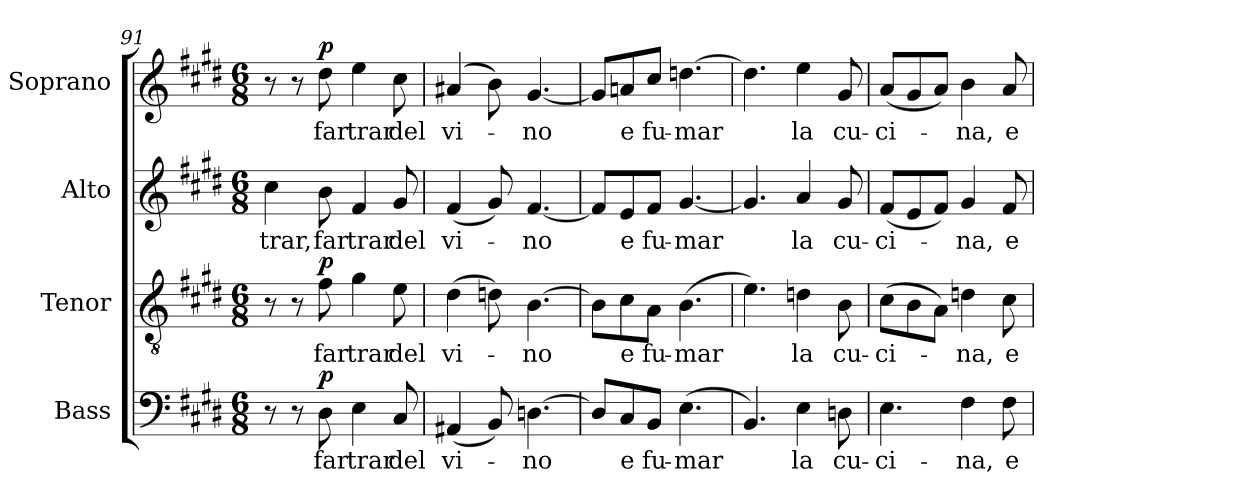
**kern	**text	**dynam	**kern	**text	**dynam	**kern	**text	**kern	**text	**dynam
*part4	*part4	*part4	*part3	*part3	*part3	*part2	*part2	*part1	*part1	*part1
*staff4	*staff4	*staff4	*staff3	*staff3	*staff3	*staff2	*staff2	*staff1	*staff1	*staff1
*I"Bass	*	*	*I"Tenor	*	*	*I"Alto	*	*I"Soprano	*	*
*I'B.	*	*	*I'T.	*	*	*I'A.	*	*I'S.	*	*
*clefF4	*	*	*clefGv2	*	*	*clefG2	*	*clefG2	*	*
*	*	*	*ITrd7c12	*	*	*	*	*	*	*
*k[f#c#g#d#]	*	*	*k[f#c#g#d#]	*	*	*k[f#c#g#d#]	*	*k[f#c#g#d#]	*	*
*E:	*	*	*E:	*	*	*E:	*	*E:	*	*
*M6/8	*	*	*M6/8	*	*	*M6/8	*	*M6/8	*	*
=91	=91	=91	=91	=91	=91	=91	=91	=91	=91	=91
!	!	!	!	!	!	!	!LO:LY:b:color=#000000	!	!	!
8r	.	.	8r	.	.	4cc#i\	trar,	8r	.	.
8r	.	.	8r	.	.	.	.	8r	.	.
!	!LO:LY:b:color=#000000	!	!	!	!	!	!	!	!	!
!	!	!	!	!LO:LY:b:color=#000000	!	!	!	!	!	!
!	!	!	!	!	!	!	!LO:LY:b:color=#000000	!	!	!
!	!	!	!	!	!	!	!	!	!LO:LY:b:color=#000000	!
8D#i\	far	p	8F#i\	far	p	8bi\	far	8dd#i\	far	p
!	!LO:LY:b:color=#000000	!	!	!	!	!	!	!	!	!
!	!	!	!	!LO:LY:b:color=#000000	!	!	!	!	!	!
!	!	!	!	!	!	!	!LO:LY:b:color=#000000	!	!	!
!	!	!	!	!	!	!	!	!	!LO:LY:b:color=#000000	!
4Ei\	trar	.	4G#i\	trar	.	4f#i/	trar	4eei\	trar	.
!	!LO:LY:b:color=#000000	!	!	!	!	!	!	!	!	!
!	!	!	!	!LO:LY:b:color=#000000	!	!	!	!	!	!
!	!	!	!	!	!	!	!LO:LY:b:color=#000000	!	!	!
!	!	!	!	!	!	!	!	!	!LO:LY:b:color=#000000	!
8C#i/	del	.	8Ei\	del	.	8g#i/	del	8cc#i\	del	.
!!LO:LB:g=z
=92	=92	=92	=92	=92	=92	=92	=92	=92	=92	=92
!	!LO:LY:b:color=#000000	!	!	!	!	!	!	!	!	!
!	!	!	!	!LO:LY:b:color=#000000	!	!	!	!	!	!
!	!	!	!	!	!	!	!LO:LY:b:color=#000000	!	!	!
!	!	!	!	!	!	!	!	!	!LO:LY:b:color=#000000	!
(4AA#Xi/	vi-	.	(4D#i\	vi-	.	(4f#i/	vi-	(4a#Xi/	vi-	.
8BBi/)	.	.	8Dni\)	.	.	8g#i/)	.	8bi\)	.	.
!	!LO:LY:b:color=#000000	!	!	!	!	!	!	!	!	!
!	!	!	!	!LO:LY:b:color=#000000	!	!	!	!	!	!
!	!	!	!	!	!	!	!LO:LY:b:color=#000000	!	!	!
!	!	!	!	!	!	!	!	!	!LO:LY:b:color=#000000	!
[>4.Dni\	-no	.	[>4.BBi\	-no	.	[<4.f#i/	-no	[<4.g#i/	-no	.
=93	=93	=93	=93	=93	=93	=93	=93	=93	=93	=93
8Di/L]	.	.	8BBi\L]	.	.	8f#i/L]	.	8g#i/L]	.	.
!	!LO:LY:b:color=#000000	!	!	!	!	!	!	!	!	!
!	!	!	!	!LO:LY:b:color=#000000	!	!	!	!	!	!
!	!	!	!	!	!	!	!LO:LY:b:color=#000000	!	!	!
!	!	!	!	!	!	!	!	!	!LO:LY:b:color=#000000	!
8C#i/	e	.	8C#i\	e	.	8ei/	e	8ani/	e	.
!	!LO:LY:b:color=#000000	!	!	!	!	!	!	!	!	!
!	!	!	!	!LO:LY:b:color=#000000	!	!	!	!	!	!
!	!	!	!	!	!	!	!LO:LY:b:color=#000000	!	!	!
!	!	!	!	!	!	!	!	!	!LO:LY:b:color=#000000	!
8BBi/J	fu-	.	8AAi\J	fu-	.	8f#i/J	fu-	8cc#i/J	fu-	.
!	!LO:LY:b:color=#000000	!	!	!	!	!	!	!	!	!
!	!	!	!	!LO:LY:b:color=#000000	!	!	!	!	!	!
!	!	!	!	!	!	!	!LO:LY:b:color=#000000	!	!	!
!	!	!	!	!	!	!	!	!	!LO:LY:b:color=#000000	!
(4.Ei\	-mar	.	(4.BBi\	-mar	.	[<4.g#i/	-mar	[>4.ddni\	-mar	.
=94	=94	=94	=94	=94	=94	=94	=94	=94	=94	=94
4.BBi/)	.	.	4.Ei\)	.	.	4.g#i/]	.	4.ddi\]	.	.
!	!LO:LY:b:color=#000000	!	!	!	!	!	!	!	!	!
!	!	!	!	!LO:LY:b:color=#000000	!	!	!	!	!	!
!	!	!	!	!	!	!	!LO:LY:b:color=#000000	!	!	!
!	!	!	!	!	!	!	!	!	!LO:LY:b:color=#000000	!
4Ei\	la	.	4Dni\	la	.	4ai/	la	4eei\	la	.
!	!LO:LY:b:color=#000000	!	!	!	!	!	!	!	!	!
!	!	!	!	!LO:LY:b:color=#000000	!	!	!	!	!	!
!	!	!	!	!	!	!	!LO:LY:b:color=#000000	!	!	!
!	!	!	!	!	!	!	!	!	!LO:LY:b:color=#000000	!
8Dni\	cu-	.	8BBi\	cu-	.	8g#i/	cu-	8g#i/	cu-	.
=95	=95	=95	=95	=95	=95	=95	=95	=95	=95	=95
!	!LO:LY:b:color=#000000	!	!	!	!	!	!	!	!	!
!	!	!	!	!LO:LY:b:color=#000000	!	!	!	!	!	!
!	!	!	!	!	!	!	!LO:LY:b:color=#000000	!	!	!
!	!	!	!	!	!	!	!	!	!LO:LY:b:color=#000000	!
4.Ei\	-ci-	.	(8C#i\L	-ci-	.	(8f#i/L	-ci-	(8ai/L	-ci-	.
.	.	.	8BBi\	.	.	8ei/	.	8g#i/	.	.
.	.	.	8AAi\J)	.	.	8f#i/J)	.	8ai/J)	.	.
!	!LO:LY:b:color=#000000	!	!	!	!	!	!	!	!	!
!	!	!	!	!LO:LY:b:color=#000000	!	!	!	!	!	!
!	!	!	!	!	!	!	!LO:LY:b:color=#000000	!	!	!
!	!	!	!	!	!	!	!	!	!LO:LY:b:color=#000000	!
4F#i\	-na,	.	4Dni\	-na,	.	4g#i/	-na,	4bi\	-na,	.
!	!LO:LY:b:color=#000000	!	!	!	!	!	!	!	!	!
!	!	!	!	!LO:LY:b:color=#000000	!	!	!	!	!	!
!	!	!	!	!	!	!	!LO:LY:b:color=#000000	!	!	!
!	!	!	!	!	!	!	!	!	!LO:LY:b:color=#000000	!
8F#i\	e	.	8C#i\	e	.	8f#i/	e	8ai/	e	.
=	=	=	=	=	=	=	=	=	=	=
*-	*-	*-	*-	*-	*-	*-	*-	*-	*-	*-
